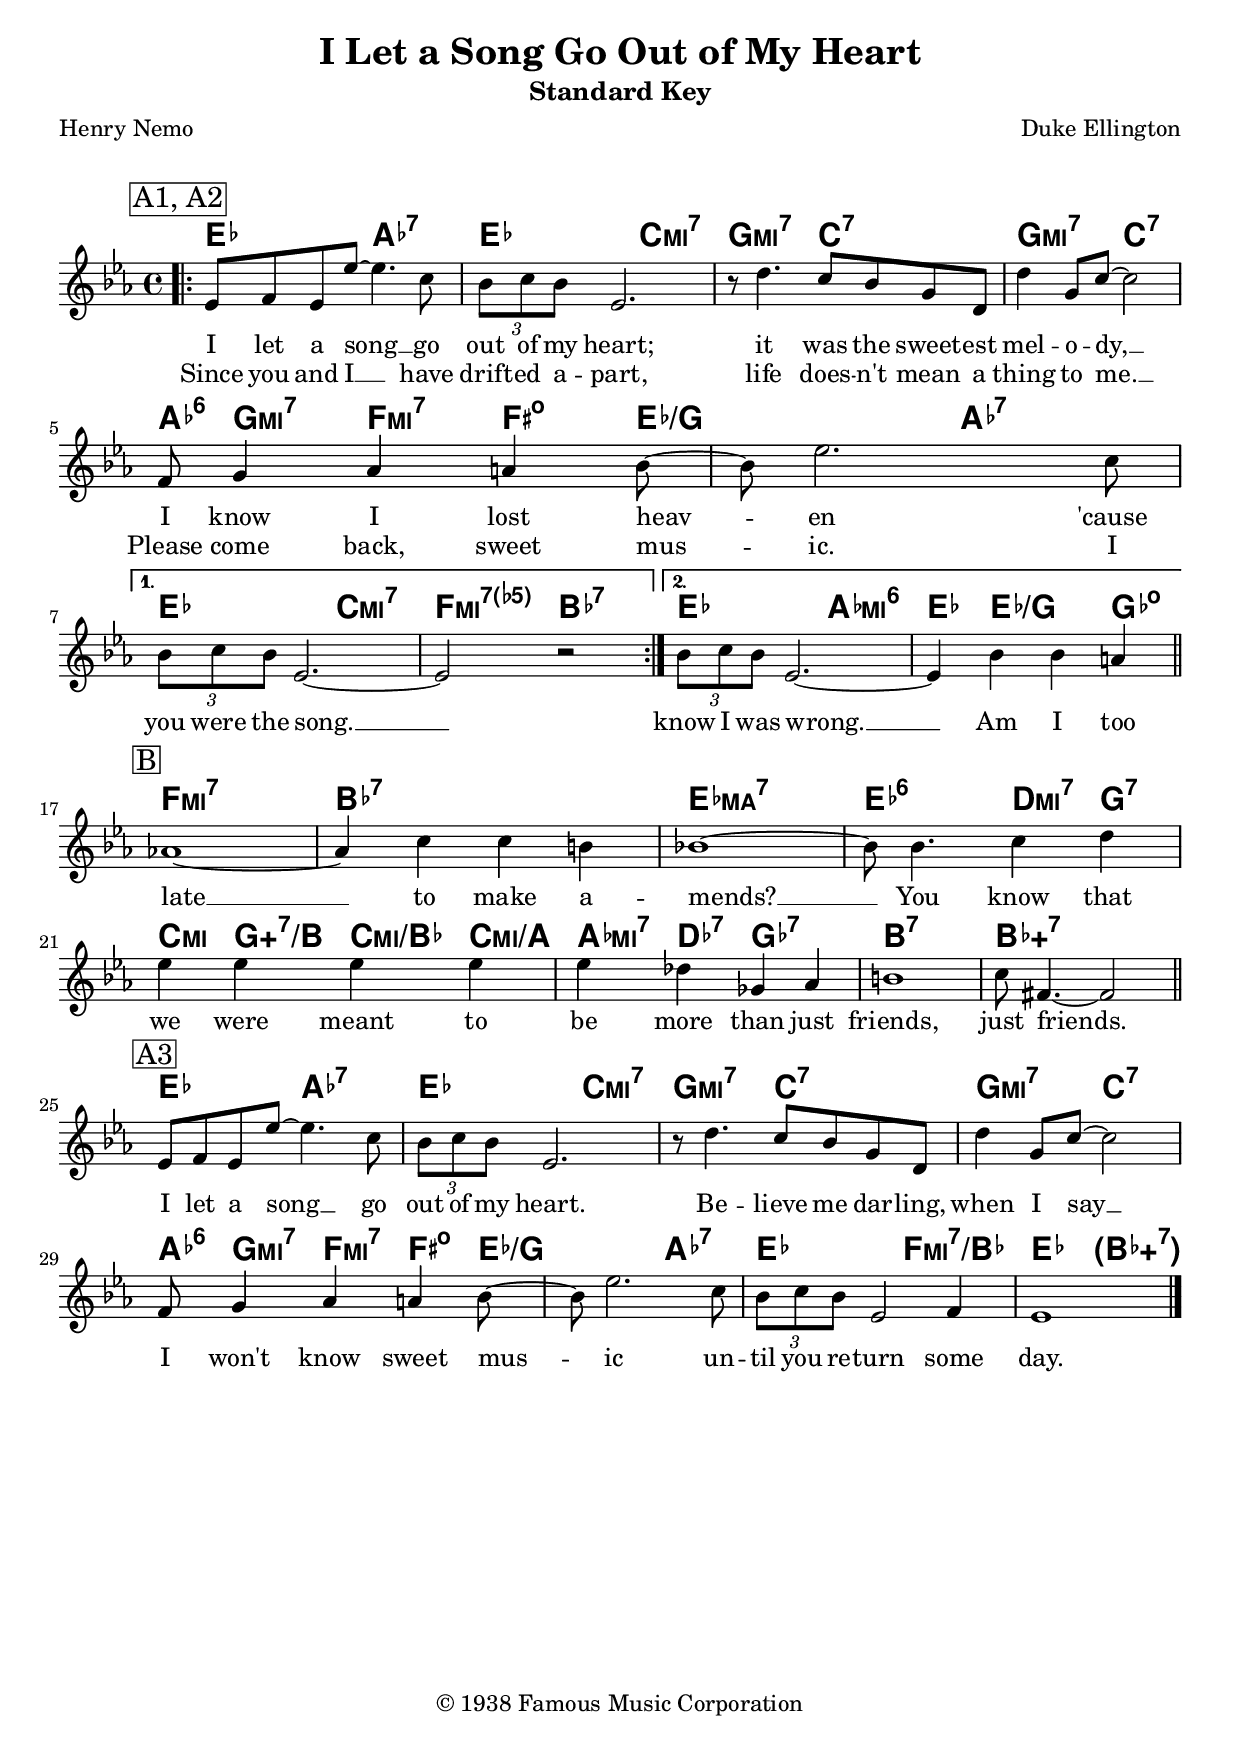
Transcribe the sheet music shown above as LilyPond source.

\version "2.24.0"

\include "english.ly"

instrument = "Standard Key"
whatKey = ef
whatClef = "treble"

%% -*- Mode: LilyPond -*-

\include "lead-sheets.ily"

\header {
  title = "I Let a Song Go Out of My Heart"
  subtitle = \instrument
  poet = "Henry Nemo"
  composer = "Duke Ellington"
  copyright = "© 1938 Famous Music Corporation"
}

verseLyrics = \lyricmode {
  Ev -- 'ry -- one has a fav -- or -- ite song,
  My heart has one too;
  But I lost my fav -- or -- ite song, That's why I'm so blue.
}

refrainLyricsAOne = \lyricmode {
  I let a song __ go out of my heart;
  it was the sweet -- est mel -- o -- dy, __
  I know I lost heav -- en 'cause
}

refrainLyricsBOne = \lyricmode {
  you were the song. __
}

refrainLyricsATwo = \lyricmode {
  Since you and I __ have drift -- ed a -- part,
  life does -- n't mean a thing to me. __
  Please come back, sweet mus -- ic. I
}

refrainLyricsBTwo = \lyricmode {
  know I was wrong. __
}

refrainLyricsAThree = \lyricmode {
  I let a song __ go out of my heart.
  Be -- lieve me dar -- ling, when I say __
  I won't know sweet mus -- ic un -- til you re -- turn some day.
}

refrainLyricsRest = \lyricmode {
  Am I too late __ to make a -- mends? __
  You know that we were meant to be more than just friends, just friends.
}
  
refrainChords = \chordmode {
  ef2 af2:7 ef2 c2:m7 g2:m7 c2:7 g2:m7 c2:7
  af8:6 g4:m7 f4:m7 fs4:dim7 ef8:/g
  ef2:/g af2:7

  ef2 c2:m7 f2:m7.5- bf2:7
  
  ef2 af2:m6 ef4 ef2:/g gf4:dim7
  
  f1:m7 bf1:7 ef1:maj7
  ef2:6 d4:m7 g4:7 c4:m g4:7.5+/b c4:m/bf c4:m/a
  af4:m7 df4:7 gf2:7
  b1:7 bf1:7.5+
  
  ef2 af2:7 ef2 c2:m7 g2:m7 c2:7 g2:m7 c2:7
  af8:6 g4:m7 f4:m7 fs4:dim7 ef8:/g
  ef2:/g af2:7

  ef2 f2:m7/bf ef2
  \set chordNameFunction = #begin-end-parenthesis-ignatzek-chord-names 
  bf2:7.5+
  \unset chordNameFunction  
}

refrainKey = ef

refrainMelody = \relative g' {
  \time 4/4
  \key \refrainKey \major
  \clef \whatClef

  %% \set Score.currentBarNumber = #1
  %% \mark "Refrain"
  \mark \markup { \box "A1, A2" }
  \bar ".|:"
  \repeat volta 2 {
    ef8 f8 ef8 ef'8~ ef4. c8 |
    \tuplet 3/2 { bf8 c bf } ef,2. |
    r8 d'4. c8 bf8 g8 d8 |
    d'4 g,8 c8~ c2 |
    \break
    f,8 g4 af4 a4 bf8~ |
    bf8 ef2. c8 |
  \break
  }
  \alternative {
    {
      \tuplet 3/2 { bf8 c bf } ef,2.~ | ef2 r2 |
    }
    {
      \tuplet 3/2 { bf'8 c bf } ef,2.~ | ef4 bf'4 bf4 a4 |
    }
  }
  \bar "||"
  \break
  \set Score.currentBarNumber = #17
  \mark \markup { \box "B" }
  af!1~ | af4 c4 c4 b4 | bf!1~ |
  bf8 bf4. c4 d4 |
  \break
  ef4 ef4 ef4 ef4 | ef4 df4 gf,4 af4 |
  b1 | c8 fs,4.~ fs2 |
  \bar "||"
  \break
  \mark \markup { \box "A3" }
  ef8 f8 ef8 ef'8~ ef4. c8 |
  \tuplet 3/2 { bf8 c bf } ef,2. |
  r8 d'4. c8 bf8 g8 d8 |
  d'4 g,8 c8~ c2 |
  \break
  f,8 g4 af4 a4 bf8~ |
  bf8 ef2. 
  c8 |
  \tuplet 3/2 { bf8 c bf } ef,2 f4 | ef1 |
  \bar "|."
}

\include "paper.ily"

\markup {
  % Leave a gap after the header
  \vspace #1
}

\score {
  <<
    { \context ChordNames 
      {
      \override ChordName.font-size = #+3
      \override ChordName.font-series = #'bold
      \set chordChanges = ##t
     \transpose ef \whatKey {
       \refrainChords
	}
      }
      }
    \new Staff {
      \context Voice = "voiceMelody" { 
	\noDoubleAccidentalMusic \transpose ef \whatKey {
	  \refrainMelody
	  }
	}
    }
    \new Lyrics \lyricsto "voiceMelody"
    {
    <<
      { \refrainLyricsAOne }
      \new Lyrics {
	\set associatedVoice = "voiceMelody"
	\refrainLyricsATwo }
    >>
    \refrainLyricsBOne
    \refrainLyricsBTwo
    \refrainLyricsRest
      \new Lyrics {
	\set associatedVoice = "voiceMelody"
	\refrainLyricsAThree }
    }
  >>
  \layout { }
}

